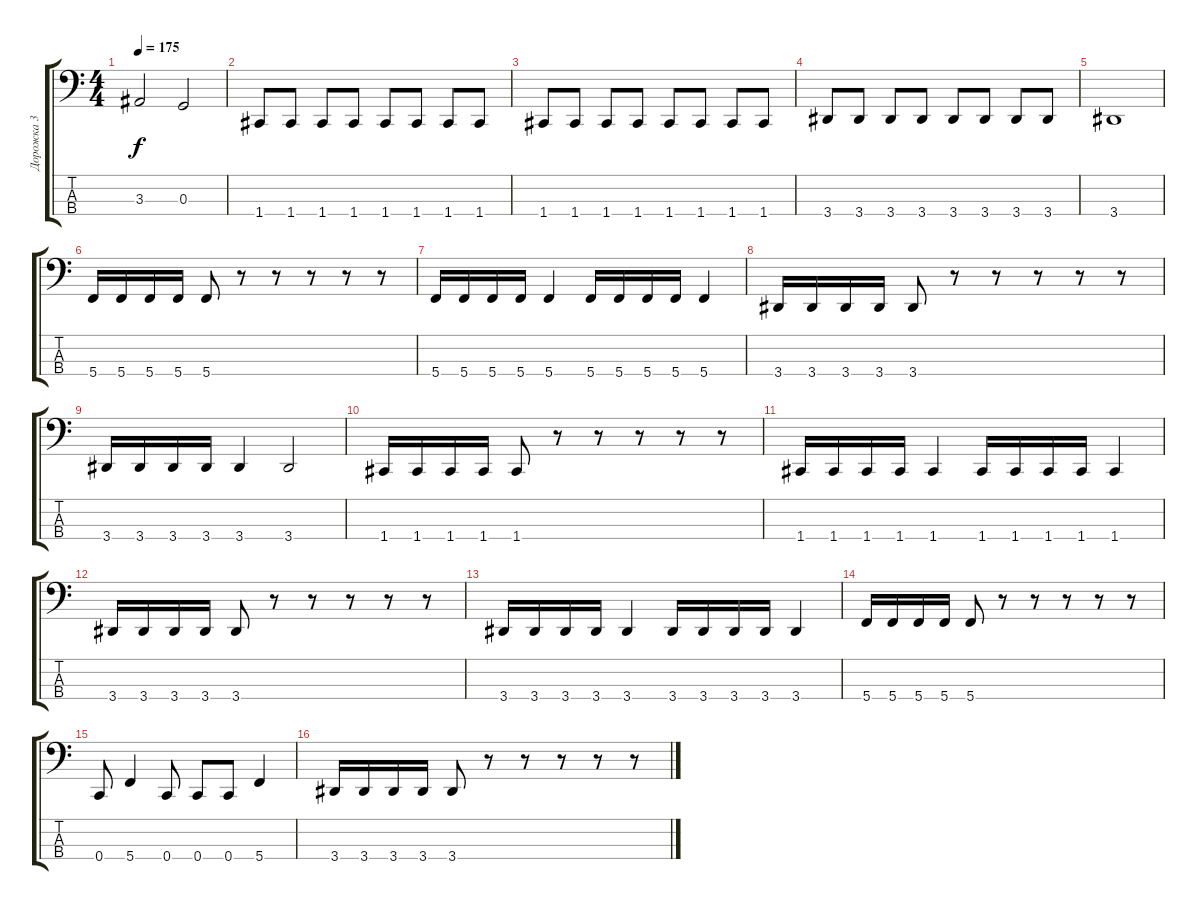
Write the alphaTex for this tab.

\track ("Дорожка 3" "Дорожка 3") {instrument electricbasspick}
\staff {score tabs}
\tuning (F2 C2 G1 C1) {hide}
\ts (4 4)
\tempo 175
\clef f4
\ks c
3.3.2{dy f} 0.3.2 |
1.4.8 1.4.8 1.4.8 1.4.8 1.4.8 1.4.8 1.4.8 1.4.8 |
1.4.8 1.4.8 1.4.8 1.4.8 1.4.8 1.4.8 1.4.8 1.4.8 |
3.4.8 3.4.8 3.4.8 3.4.8 3.4.8 3.4.8 3.4.8 3.4.8 |
3.4.1 |
5.4.16 5.4.16 5.4.16 5.4.16 5.4.8 r.8 r.8 r.8 r.8 r.8 |
5.4.16 5.4.16 5.4.16 5.4.16 5.4.4 5.4.16 5.4.16 5.4.16 5.4.16 5.4.4 |
3.4.16 3.4.16 3.4.16 3.4.16 3.4.8 r.8 r.8 r.8 r.8 r.8 |
3.4.16 3.4.16 3.4.16 3.4.16 3.4.4 3.4.2 |
1.4.16 1.4.16 1.4.16 1.4.16 1.4.8 r.8 r.8 r.8 r.8 r.8 |
1.4.16 1.4.16 1.4.16 1.4.16 1.4.4 1.4.16 1.4.16 1.4.16 1.4.16 1.4.4 |
3.4.16 3.4.16 3.4.16 3.4.16 3.4.8 r.8 r.8 r.8 r.8 r.8 |
3.4.16 3.4.16 3.4.16 3.4.16 3.4.4 3.4.16 3.4.16 3.4.16 3.4.16 3.4.4 |
5.4.16 5.4.16 5.4.16 5.4.16 5.4.8 r.8 r.8 r.8 r.8 r.8 |
0.4.8 5.4.4 0.4.8 0.4.8 0.4.8 5.4.4 |
3.4.16 3.4.16 3.4.16 3.4.16 3.4.8 r.8 r.8 r.8 r.8 r.8
